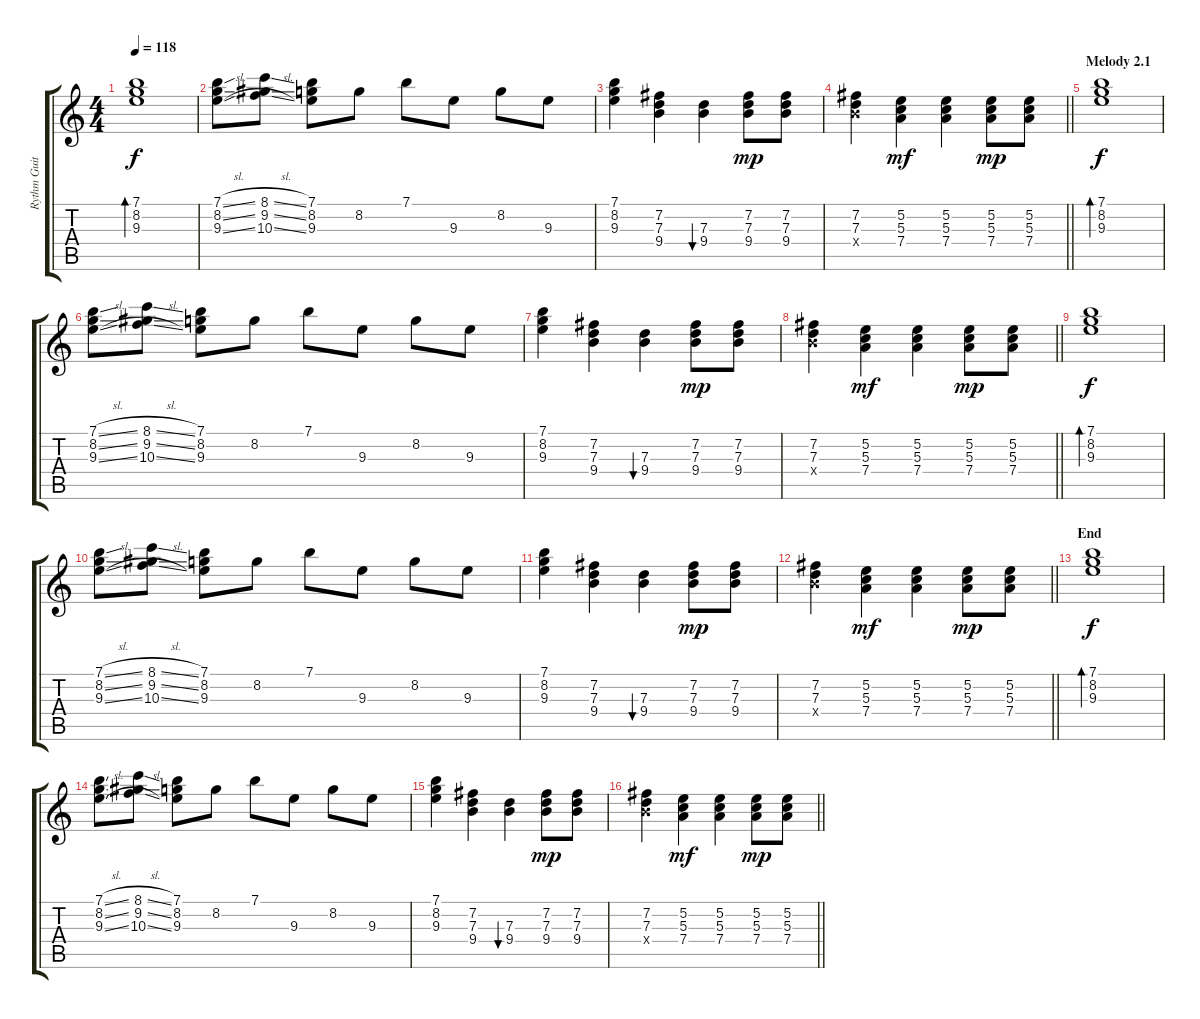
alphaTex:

\track ("Rythm Guitar" "Rythm Guit") {instrument electricguitarjazz}
\staff {score tabs}
\tuning (E4 B3 G3 D3 A2 E2) {hide}
\ts (4 4)
\tempo 118
\clef g2
\ks c
(7.1 8.2 9.3).1{bd 30 dy f} |
(7.1{sl} 8.2{sl} 9.3{sl}).8 (8.1{sl} 9.2{sl} 10.3{sl}).8 (7.1 8.2 9.3).8 8.2.8 7.1.8 9.3.8 8.2.8 9.3.8 |
(7.1 8.2 9.3).4 (7.2 7.3 9.4).4 (7.3 9.4).4{bu 120} (7.2 7.3 9.4).8{dy mp} (7.2 7.3 9.4).8 |
\barLineRight lightlight
(7.2 7.3 9.4{x}).4 (5.2 5.3 7.4).4{dy mf} (5.2 5.3 7.4).4 (5.2 5.3 7.4).8{dy mp} (5.2 5.3 7.4).8 |
\section ("" "Melody 2.1")
(7.1 8.2 9.3).1{bd 30 dy f} |
(7.1{sl} 8.2{sl} 9.3{sl}).8 (8.1{sl} 9.2{sl} 10.3{sl}).8 (7.1 8.2 9.3).8 8.2.8 7.1.8 9.3.8 8.2.8 9.3.8 |
(7.1 8.2 9.3).4 (7.2 7.3 9.4).4 (7.3 9.4).4{bu 120} (7.2 7.3 9.4).8{dy mp} (7.2 7.3 9.4).8 |
\barLineRight lightlight
(7.2 7.3 9.4{x}).4 (5.2 5.3 7.4).4{dy mf} (5.2 5.3 7.4).4 (5.2 5.3 7.4).8{dy mp} (5.2 5.3 7.4).8 |
(7.1 8.2 9.3).1{bd 30 dy f} |
(7.1{sl} 8.2{sl} 9.3{sl}).8 (8.1{sl} 9.2{sl} 10.3{sl}).8 (7.1 8.2 9.3).8 8.2.8 7.1.8 9.3.8 8.2.8 9.3.8 |
(7.1 8.2 9.3).4 (7.2 7.3 9.4).4 (7.3 9.4).4{bu 120} (7.2 7.3 9.4).8{dy mp} (7.2 7.3 9.4).8 |
\barLineRight lightlight
(7.2 7.3 9.4{x}).4 (5.2 5.3 7.4).4{dy mf} (5.2 5.3 7.4).4 (5.2 5.3 7.4).8{dy mp} (5.2 5.3 7.4).8 |
\section ("" "End")
(7.1 8.2 9.3).1{bd 30 dy f volume 5} |
(7.1{sl} 8.2{sl} 9.3{sl}).8 (8.1{sl} 9.2{sl} 10.3{sl}).8 (7.1 8.2 9.3).8 8.2.8 7.1.8 9.3.8 8.2.8 9.3.8 |
(7.1 8.2 9.3).4 (7.2 7.3 9.4).4 (7.3 9.4).4{bu 120} (7.2 7.3 9.4).8{dy mp} (7.2 7.3 9.4).8 |
\barLineRight lightlight
(7.2 7.3 9.4{x}).4 (5.2 5.3 7.4).4{dy mf} (5.2 5.3 7.4).4 (5.2 5.3 7.4).8{dy mp} (5.2 5.3 7.4).8
